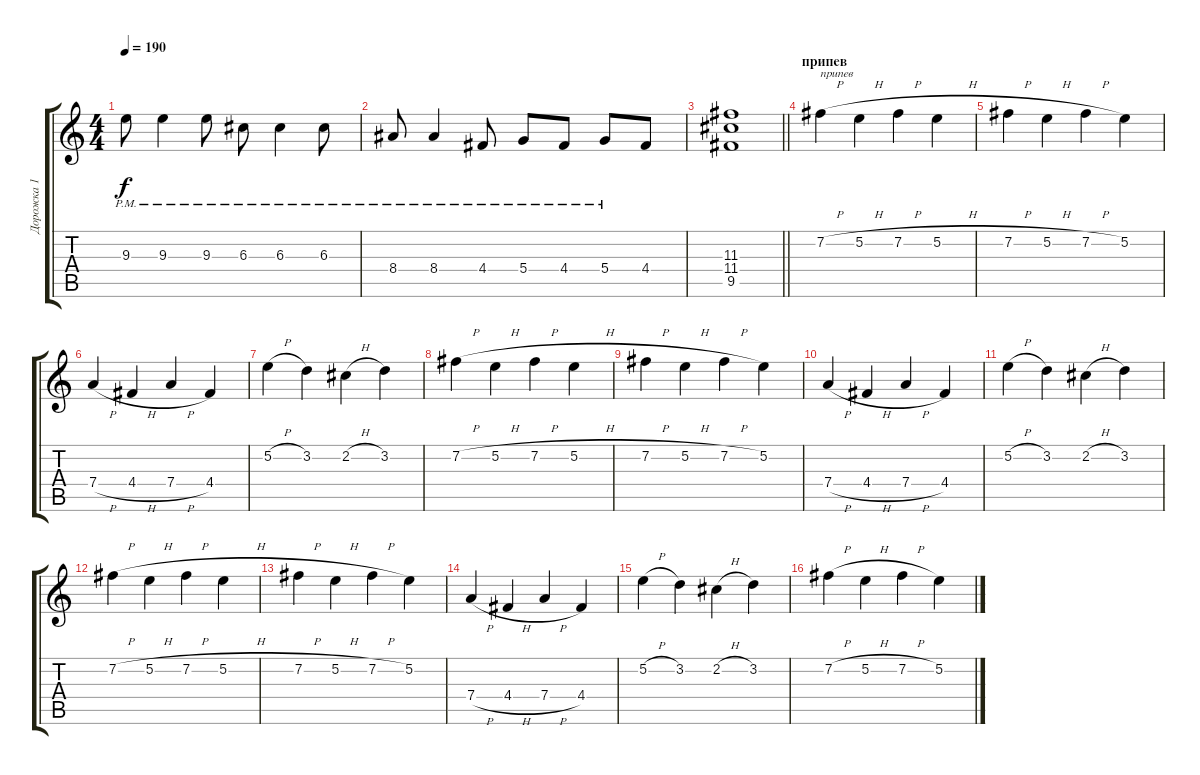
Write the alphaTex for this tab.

\track ("Дорожка 1" "Дорожка 1") {instrument distortionguitar}
\staff {score tabs}
\tuning (E4 B3 G3 D3 A2 E2) {hide}
\ts (4 4)
\tempo 190
\clef g2
\ks c
9.3{pm}.8{dy f} 9.3{pm}.4 9.3{pm}.8 6.3{pm}.8 6.3{pm}.4 6.3{pm}.8 |
8.4{pm}.8 8.4{pm}.4 4.4{pm}.8 5.4{pm}.8 4.4{pm}.8 5.4{pm}.8 4.4.8 |
\barLineRight lightlight
(11.3 11.4 9.5).1 |
\section ("" "припев")
7.2{h}.4{txt "припев"} 5.2{h}.4 7.2{h}.4 5.2{h}.4 |
7.2{h}.4 5.2{h}.4 7.2{h}.4 5.2.4 |
7.4{h}.4 4.4{h}.4 7.4{h}.4 4.4.4 |
5.2{h}.4 3.2.4 2.2{h}.4 3.2.4 |
7.2{h}.4 5.2{h}.4 7.2{h}.4 5.2{h}.4 |
7.2{h}.4 5.2{h}.4 7.2{h}.4 5.2.4 |
7.4{h}.4 4.4{h}.4 7.4{h}.4 4.4.4 |
5.2{h}.4 3.2.4 2.2{h}.4 3.2.4 |
7.2{h}.4 5.2{h}.4 7.2{h}.4 5.2{h}.4 |
7.2{h}.4 5.2{h}.4 7.2{h}.4 5.2.4 |
7.4{h}.4 4.4{h}.4 7.4{h}.4 4.4.4 |
5.2{h}.4 3.2.4 2.2{h}.4 3.2.4 |
7.2{h}.4 5.2{h}.4 7.2{h}.4 5.2{h}.4
